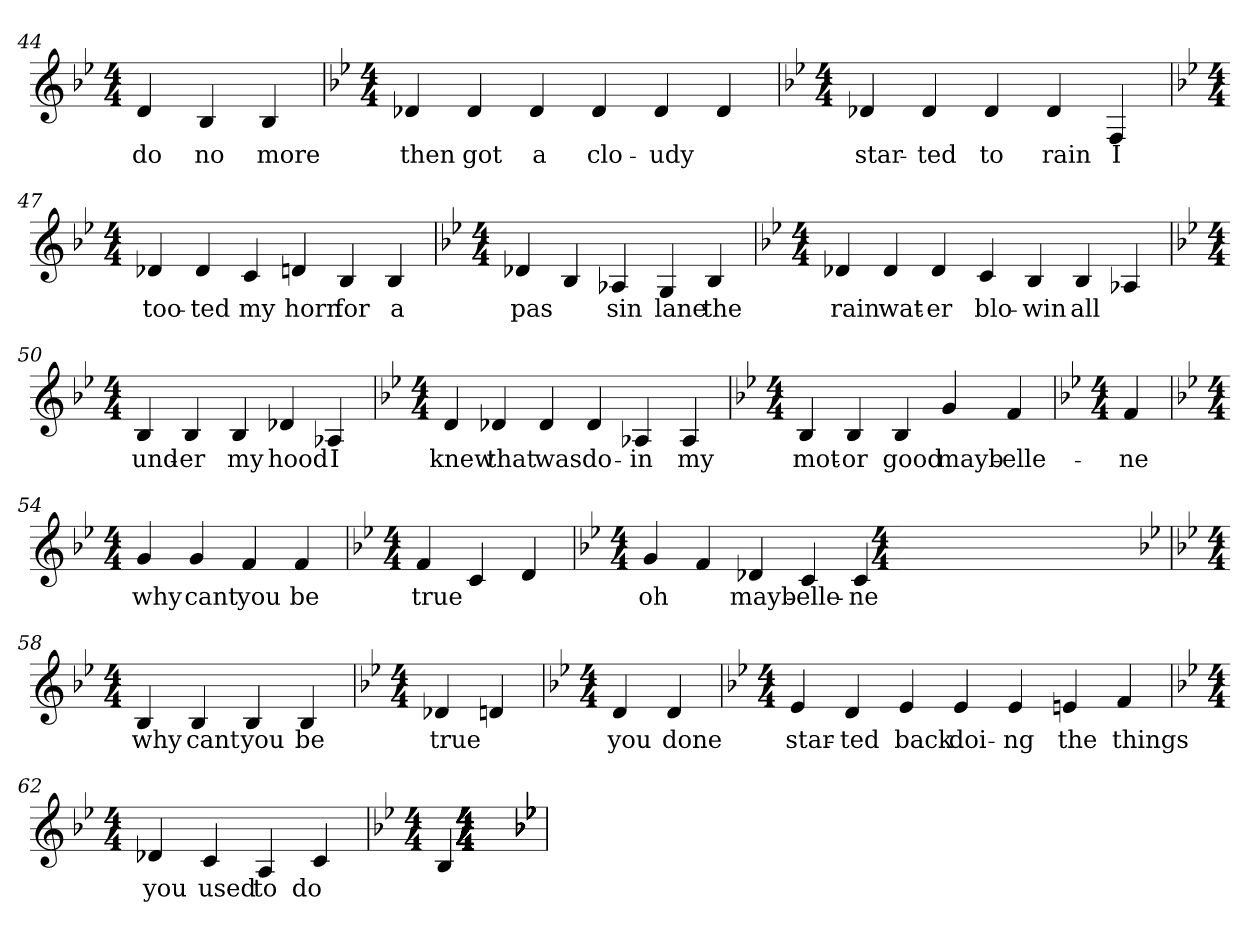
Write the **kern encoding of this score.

**kern	**text
*part1	*part1
*staff1	*staff1
*k[b-e-]	*
*B-:	*
*M4/4	*
=44	=44
4d	do
4B-	no
4B-	more
=45	=45
*k[b-e-]	*
*B-:	*
*M4/4	*
4d-X	then
4d-	got
4d-	a
4d-	clo-
4d-	-udy
4d-	_
=46	=46
*k[b-e-]	*
*B-:	*
*M4/4	*
4d-X	star-
4d-	-ted
4d-	to
4d-	rain
4F	I
=47	=47
*k[b-e-]	*
*B-:	*
*M4/4	*
4d-X	too-
4d-	-ted
4c	my
4dn	horn
4B-	for
4B-	a
=48	=48
*k[b-e-]	*
*B-:	*
*M4/4	*
4d-X	pas-
4B-	_
4A-X	-sin
4G	lane
4B-	the
=49	=49
*k[b-e-]	*
*B-:	*
*M4/4	*
4d-X	rain
4d-	wat-
4d-	-er
4c	blo-
4B-	-win
4B-	all
4A-X	_
=50	=50
*k[b-e-]	*
*B-:	*
*M4/4	*
4B-	und-
4B-	-er
4B-	my
4d-X	hood
4A-X	I
=51	=51
*k[b-e-]	*
*B-:	*
*M4/4	*
4d	knew
4d-X	that
4d-	was
4d-	do-
4A-X	-in
4A-	my
=52	=52
*k[b-e-]	*
*B-:	*
*M4/4	*
4B-	mot-
4B-	-or
4B-	good
4g	mayb-
4f	-elle-
=53	=53
*k[b-e-]	*
*B-:	*
*M4/4	*
4f	-ne
=54	=54
*k[b-e-]	*
*B-:	*
*M4/4	*
4g	why
4g	cant
4f	you
4f	be
=55	=55
*k[b-e-]	*
*B-:	*
*M4/4	*
4f	true
4c	_
4d	_
=56	=56
*k[b-e-]	*
*B-:	*
*M4/4	*
4g	oh
4f	_
4d-X	mayb-
4c	-elle-
4c	-ne
*k[b-e-]	*
*B-:	*
*M4/4	*
=58	=58
*k[b-e-]	*
*B-:	*
*M4/4	*
4B-	why
4B-	cant
4B-	you
4B-	be
=59	=59
*k[b-e-]	*
*B-:	*
*M4/4	*
4d-X	true
4dn	_
=60	=60
*k[b-e-]	*
*B-:	*
*M4/4	*
4d	you
4d	done
=61	=61
*k[b-e-]	*
*B-:	*
*M4/4	*
4e-	star-
4d	-ted
4e-	back
4e-	doi-
4e-	-ng
4en	the
4f	things
=62	=62
*k[b-e-]	*
*B-:	*
*M4/4	*
4d-X	you
4c	used
4A	to
4c	do
=63	=63
*k[b-e-]	*
*B-:	*
*M4/4	*
4B-	_
*k[b-e-]	*
*B-:	*
*M4/4	*
*k[b-e-]	*
*B-:	*
*M4/4	*
*k[b-e-]	*
*B-:	*
*M4/4	*
*k[b-e-]	*
*B-:	*
*M4/4	*
*k[b-e-]	*
*B-:	*
*M4/4	*
*k[b-e-]	*
*B-:	*
*M4/4	*
*k[b-e-]	*
*B-:	*
*M4/4	*
*k[b-e-]	*
*B-:	*
*M4/4	*
*k[b-e-]	*
*B-:	*
*M4/4	*
*k[b-e-]	*
*B-:	*
*M4/4	*
*k[b-e-]	*
*B-:	*
*M4/4	*
*k[b-e-]	*
*B-:	*
*M4/4	*
*k[b-e-]	*
*B-:	*
*M4/4	*
*k[b-e-]	*
*B-:	*
*M4/4	*
*k[b-e-]	*
*B-:	*
*M4/4	*
*k[b-e-]	*
*B-:	*
*M4/4	*
*k[b-e-]	*
*B-:	*
*M4/4	*
*k[b-e-]	*
*B-:	*
*M4/4	*
*k[b-e-]	*
*B-:	*
*M4/4	*
*k[b-e-]	*
*B-:	*
*M4/4	*
*k[b-e-]	*
*B-:	*
*M4/4	*
*k[b-e-]	*
*B-:	*
*M4/4	*
*k[b-e-]	*
*B-:	*
*M4/4	*
=	=
*-	*-
